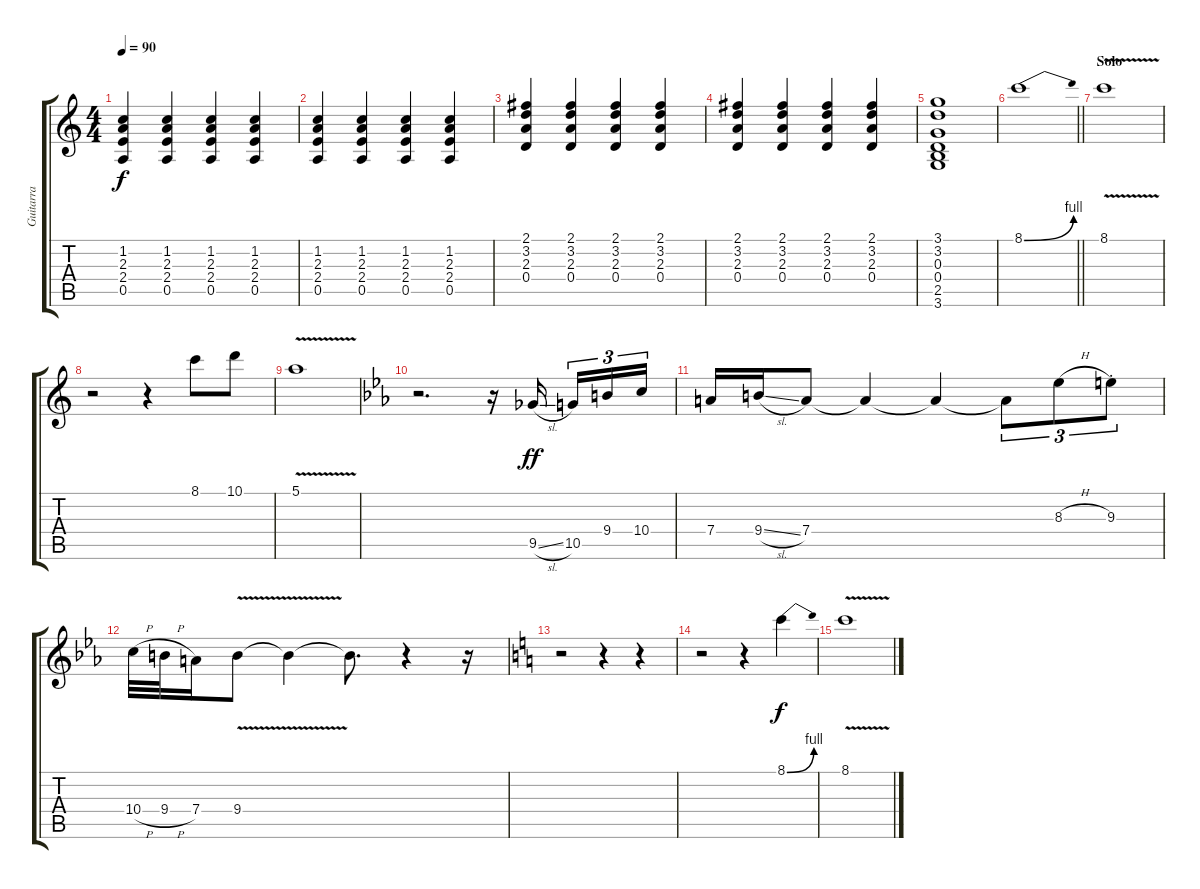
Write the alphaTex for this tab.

\track ("Guitarra" "Guitarra") {instrument acousticguitarsteel}
\staff {score tabs}
\tuning (E4 B3 G3 D3 A2 E2) {hide}
\ts (4 4)
\tempo 90
\clef g2
\ks c
(1.2 2.3 2.4 0.5).4{dy f} (1.2 2.3 2.4 0.5).4 (1.2 2.3 2.4 0.5).4 (1.2 2.3 2.4 0.5).4 |
(1.2 2.3 2.4 0.5).4 (1.2 2.3 2.4 0.5).4 (1.2 2.3 2.4 0.5).4 (1.2 2.3 2.4 0.5).4 |
(2.1 3.2 2.3 0.4).4 (2.1 3.2 2.3 0.4).4 (2.1 3.2 2.3 0.4).4 (2.1 3.2 2.3 0.4).4 |
(2.1 3.2 2.3 0.4).4 (2.1 3.2 2.3 0.4).4 (2.1 3.2 2.3 0.4).4 (2.1 3.2 2.3 0.4).4 |
(3.1 3.2 0.3 0.4 2.5 3.6).1 |
\barLineRight lightlight
8.1{be (bend 0 0 60 4)}.1 |
\section ("" "Solo")
8.1{v}.1 |
r.2 r.4 8.1.8 10.1.8 |
5.1{v}.1 |
\ks eb
r.2{d} r.16 9.5{sl}.16{dy ff beam splitsecondary} 10.5.16{tu (3 2)} 9.4.16{tu (3 2)} 10.4.16{tu (3 2)} |
7.4.16 9.4{sl}.16 7.4.8 7.4{t}.4 7.4{t}.4 7.4{t}.8{tu (3 2)} 8.3{h}.8{tu (3 2)} 9.3{st}.8{tu (3 2)} |
10.4{h}.32 9.4{h}.32 7.4.16 9.4{v}.8 9.4{t}.4 9.4{t}.8{d} r.4 r.16 |
\ks c
r.2 r.4 r.4 |
r.2 r.4 8.1{be (bend 0 0 60 4)}.4{dy f} |
8.1{v}.1
